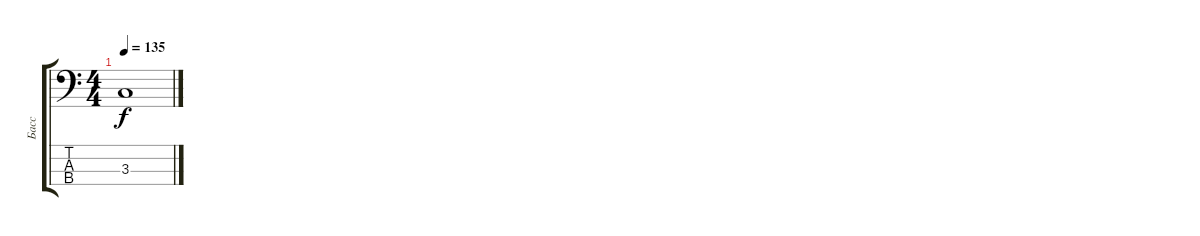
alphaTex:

\track ("Басс" "Басс") {instrument electricbassfinger}
\staff {score tabs}
\tuning (G2 D2 A1 E1) {hide}
\ts (4 4)
\tempo 135
\clef f4
\ks c
3.3.1{dy f}
